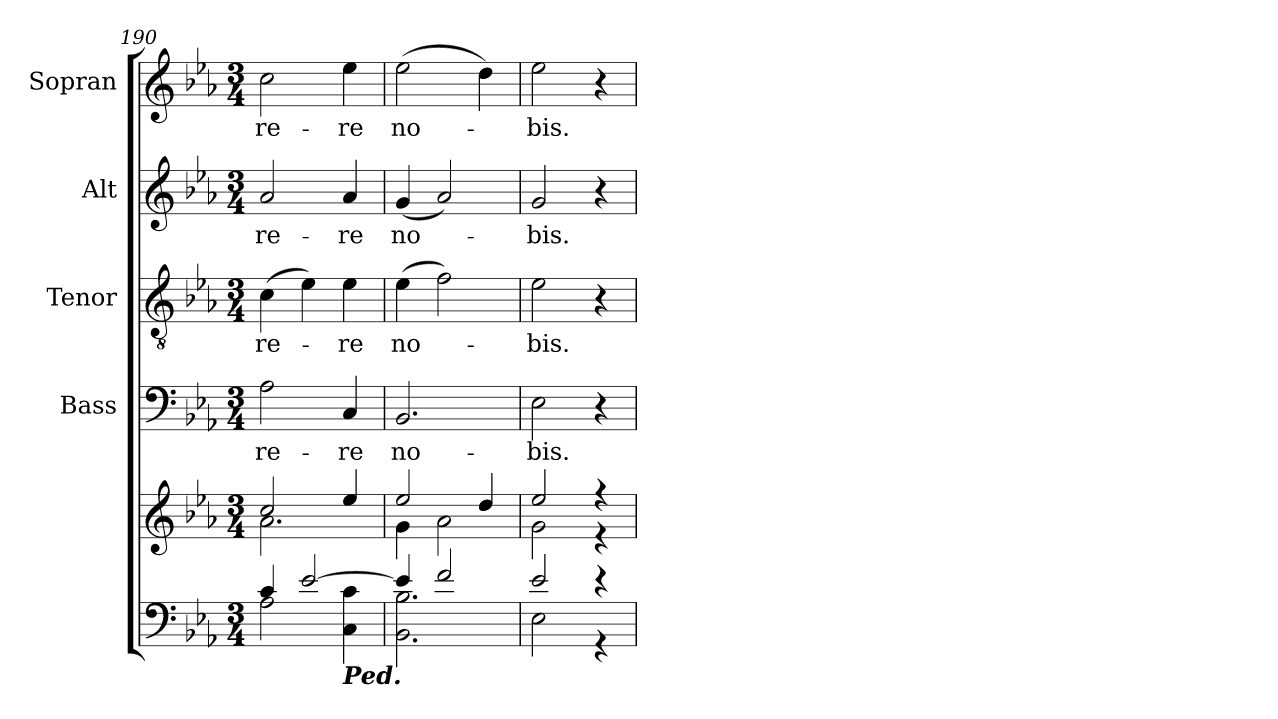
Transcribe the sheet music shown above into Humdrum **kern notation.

**kern	**kern	**kern	**text	**kern	**text	**kern	**text	**kern	**text
*part5	*part5	*part4	*part4	*part3	*part3	*part2	*part2	*part1	*part1
*staff6	*staff5	*staff4	*staff4	*staff3	*staff3	*staff2	*staff2	*staff1	*staff1
*	*	*I"Bass	*	*I"Tenor	*	*I"Alt	*	*I"Sopran	*
*	*	*I'B.	*	*I'T.	*	*I'A.	*	*I'S.	*
*clefF4	*clefG2	*clefF4	*	*clefGv2	*	*clefG2	*	*clefG2	*
*k[b-e-a-]	*k[b-e-a-]	*k[b-e-a-]	*	*k[b-e-a-]	*	*k[b-e-a-]	*	*k[b-e-a-]	*
*E-:	*E-:	*E-:	*	*E-:	*	*E-:	*	*E-:	*
*M3/4	*M3/4	*M3/4	*	*M3/4	*	*M3/4	*	*M3/4	*
=190	=190	=190	=190	=190	=190	=190	=190	=190	=190
*^	*^	*	*	*	*	*	*	*	*
!	!	!	!	!	!LO:LY:b	!	!LO:LY:b	!	!LO:LY:b	!	!LO:LY:b
4c/	2A-\	2cc/	2.a-\	2A-\	-re-	(>4c\	-re-	2a-/	-re-	2cc\	-re-
[>2e-/	.	.	.	.	.	4e-\)	.	.	.	.	.
!	!LO:TX:b:Bi:t=Ped.	!	!	!	!	!	!	!	!	!	!
!	!	!	!	!	!LO:LY:b	!	!LO:LY:b	!	!LO:LY:b	!	!LO:LY:b
.	4C\ 4c\	4ee-/	.	4C/	-re	4e-\	-re	4a-/	-re	4ee-\	-re
=191	=191	=191	=191	=191	=191	=191	=191	=191	=191	=191	=191
!	!	!	!	!	!LO:LY:b	!	!LO:LY:b	!	!LO:LY:b	!	!LO:LY:b
4e-/]	2.BB-\ 2.B-\	2ee-/	4g\	2.BB-/	no-	(>4e-\	no-	(<4g/	no-	(>2ee-\	no-
2f/	.	.	2a-\	.	.	2f\)	.	2a-/)	.	.	.
.	.	4dd/	.	.	.	.	.	.	.	4dd\)	.
=192	=192	=192	=192	=192	=192	=192	=192	=192	=192	=192	=192
!	!	!	!	!	!LO:LY:b	!	!LO:LY:b	!	!LO:LY:b	!	!LO:LY:b
2e-/	2E-\	2ee-/	2g\	2E-\	-bis.	2e-\	-bis.	2g/	-bis.	2ee-\	-bis.
4r	4r	4r	4r	4r	.	4r	.	4r	.	4r	.
*v	*v	*	*	*	*	*	*	*	*	*	*
*	*v	*v	*	*	*	*	*	*	*	*
=	=	=	=	=	=	=	=	=	=
*-	*-	*-	*-	*-	*-	*-	*-	*-	*-
